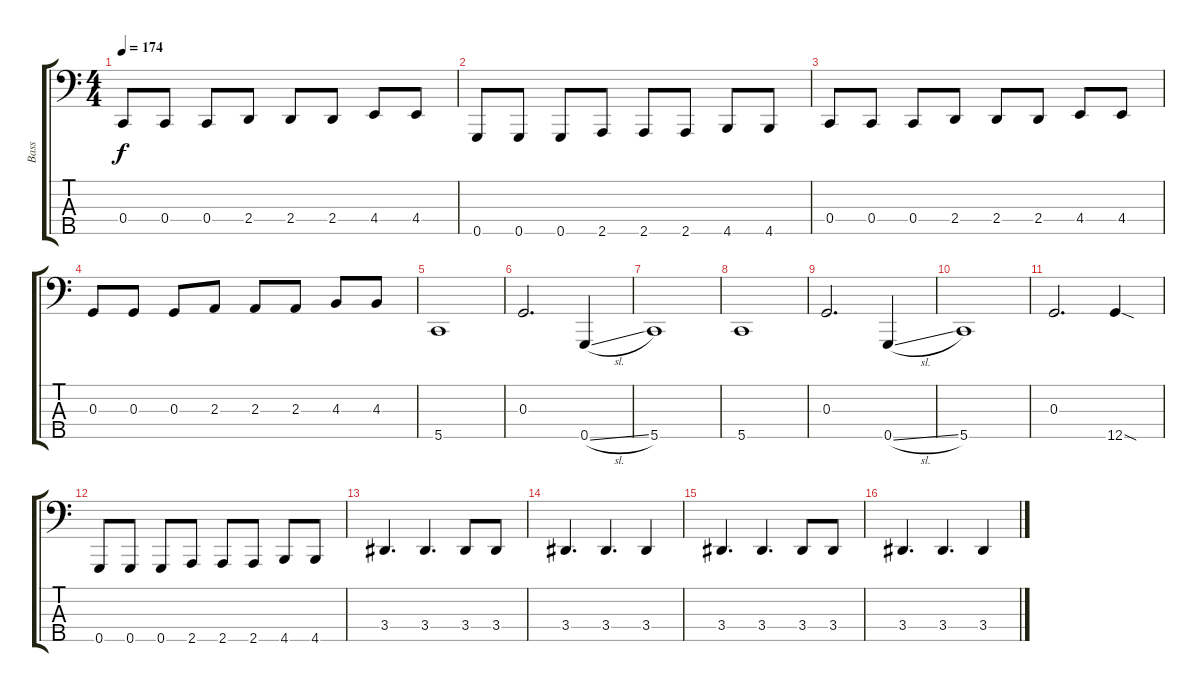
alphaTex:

\track ("Bass" "Bass") {instrument electricbasspick}
\staff {score tabs}
\tuning (G2 C2 G1 C1 G0) {hide}
\ts (4 4)
\tempo 174
\clef f4
\ks c
0.4.8{dy f} 0.4.8 0.4.8 2.4.8 2.4.8 2.4.8 4.4.8 4.4.8 |
0.5.8 0.5.8 0.5.8 2.5.8 2.5.8 2.5.8 4.5.8 4.5.8 |
0.4.8 0.4.8 0.4.8 2.4.8 2.4.8 2.4.8 4.4.8 4.4.8 |
0.3.8 0.3.8 0.3.8 2.3.8 2.3.8 2.3.8 4.3.8 4.3.8 |
5.5.1 |
0.3.2{d} 0.5{sl}.4 |
5.5.1 |
5.5.1 |
0.3.2{d} 0.5{sl}.4 |
5.5.1 |
0.3.2{d} 12.5{sod}.4 |
0.5.8 0.5.8 0.5.8 2.5.8 2.5.8 2.5.8 4.5.8 4.5.8 |
3.4.4{d} 3.4.4{d} 3.4.8 3.4.8 |
3.4.4{d} 3.4.4{d} 3.4.4 |
3.4.4{d} 3.4.4{d} 3.4.8 3.4.8 |
3.4.4{d} 3.4.4{d} 3.4.4
